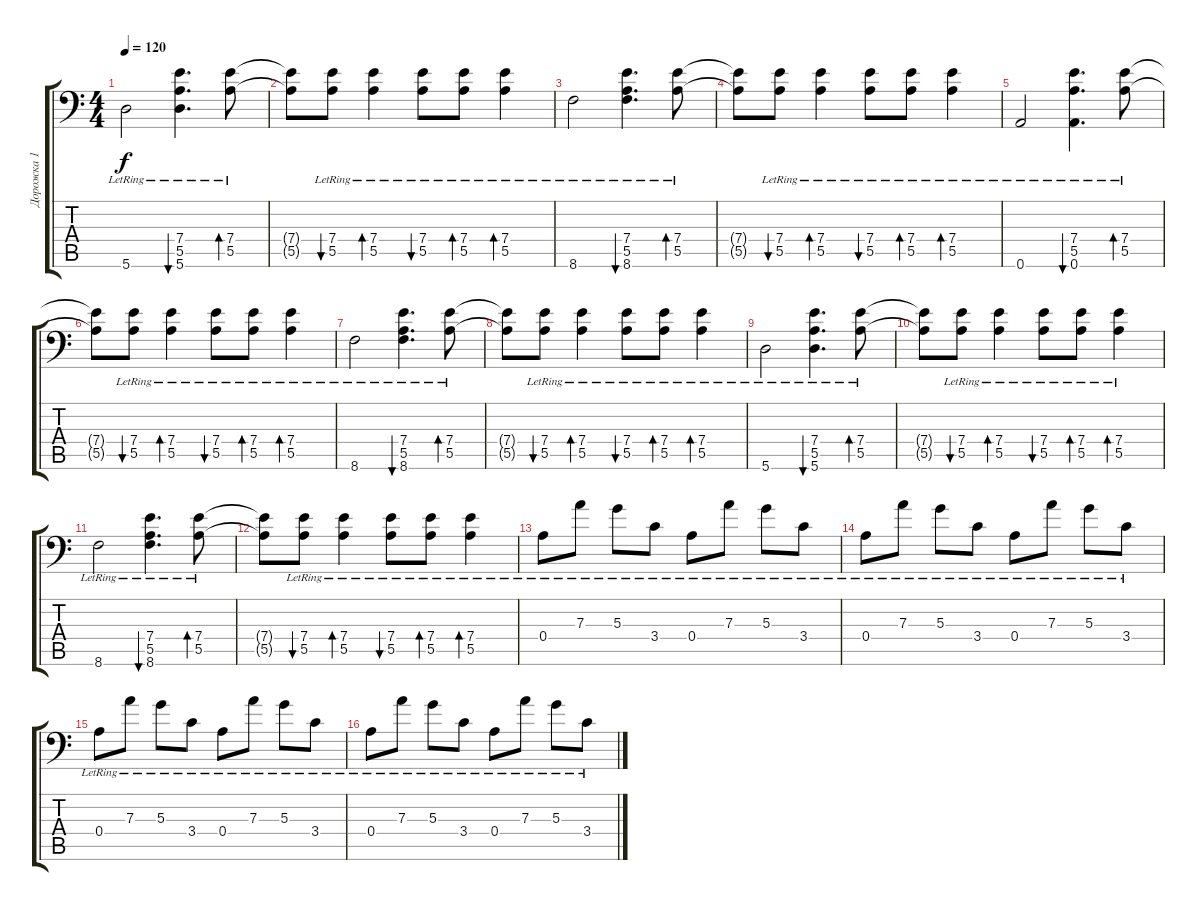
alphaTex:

\track ("Дорожка 1" "Дорожка 1") {instrument electricguitarjazz}
\staff {score tabs}
\tuning (B3 Gb3 D3 A2 E2 A1) {hide}
\ts (4 4)
\tempo 120
\clef f4
\ks c
5.6{lr}.2{dy f} (7.4{lr} 5.5{lr} 5.6{lr}).4{d bu 240} (7.4{lr} 5.5{lr}).8{bd 240} |
(7.4{t} 5.5{t}).8 (7.4{lr} 5.5{lr}).8{bu 120} (7.4{lr} 5.5{lr}).4{bd 120} (7.4{lr} 5.5{lr}).8{bu 120} (7.4{lr} 5.5{lr}).8{bd 120} (7.4{lr} 5.5{lr}).4{bd 120} |
8.6{lr}.2 (7.4{lr} 5.5{lr} 8.6{lr}).4{d bu 240} (7.4{lr} 5.5{lr}).8{bd 240} |
(7.4{t} 5.5{t}).8 (7.4{lr} 5.5{lr}).8{bu 120} (7.4{lr} 5.5{lr}).4{bd 120} (7.4{lr} 5.5{lr}).8{bu 120} (7.4{lr} 5.5{lr}).8{bd 120} (7.4{lr} 5.5{lr}).4{bd 120} |
0.6{lr}.2 (7.4{lr} 5.5{lr} 0.6{lr}).4{d bu 240} (7.4{lr} 5.5{lr}).8{bd 240} |
(7.4{t} 5.5{t}).8 (7.4{lr} 5.5{lr}).8{bu 120} (7.4{lr} 5.5{lr}).4{bd 120} (7.4{lr} 5.5{lr}).8{bu 120} (7.4{lr} 5.5{lr}).8{bd 120} (7.4{lr} 5.5{lr}).4{bd 120} |
8.6{lr}.2 (7.4{lr} 5.5{lr} 8.6{lr}).4{d bu 240} (7.4{lr} 5.5{lr}).8{bd 240} |
(7.4{t} 5.5{t}).8 (7.4{lr} 5.5{lr}).8{bu 120} (7.4{lr} 5.5{lr}).4{bd 120} (7.4{lr} 5.5{lr}).8{bu 120} (7.4{lr} 5.5{lr}).8{bd 120} (7.4{lr} 5.5{lr}).4{bd 120} |
5.6{lr}.2 (7.4{lr} 5.5{lr} 5.6{lr}).4{d bu 240} (7.4{lr} 5.5{lr}).8{bd 240} |
(7.4{t} 5.5{t}).8 (7.4{lr} 5.5{lr}).8{bu 120} (7.4{lr} 5.5{lr}).4{bd 120} (7.4{lr} 5.5{lr}).8{bu 120} (7.4{lr} 5.5{lr}).8{bd 120} (7.4{lr} 5.5{lr}).4{bd 120} |
8.6{lr}.2 (7.4{lr} 5.5{lr} 8.6{lr}).4{d bu 240} (7.4{lr} 5.5{lr}).8{bd 240} |
(7.4{t} 5.5{t}).8 (7.4{lr} 5.5{lr}).8{bu 120} (7.4{lr} 5.5{lr}).4{bd 120} (7.4{lr} 5.5{lr}).8{bu 120} (7.4{lr} 5.5{lr}).8{bd 120} (7.4{lr} 5.5{lr}).4{bd 120} |
0.4{lr}.8 7.3{lr}.8 5.3{lr}.8 3.4{lr}.8 0.4{lr}.8 7.3{lr}.8 5.3{lr}.8 3.4{lr}.8 |
0.4{lr}.8 7.3{lr}.8 5.3{lr}.8 3.4{lr}.8 0.4{lr}.8 7.3{lr}.8 5.3{lr}.8 3.4{lr}.8 |
0.4{lr}.8 7.3{lr}.8 5.3{lr}.8 3.4{lr}.8 0.4{lr}.8 7.3{lr}.8 5.3{lr}.8 3.4{lr}.8 |
0.4{lr}.8 7.3{lr}.8 5.3{lr}.8 3.4{lr}.8 0.4{lr}.8 7.3{lr}.8 5.3{lr}.8 3.4{lr}.8
